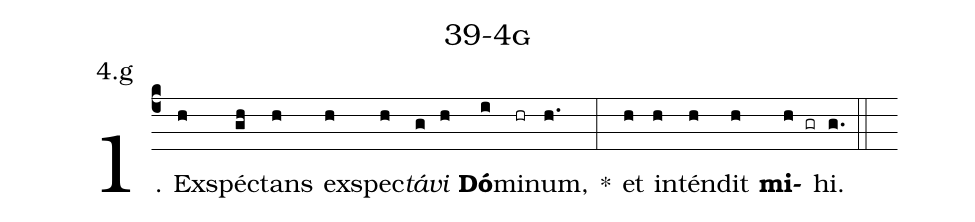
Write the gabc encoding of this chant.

name: 39-4g;
annotation: 4.g;
%%
(c4)1. Ex(h)spéc(gh)tans(h) ex(h)spec(h)<i>tá</i>(g)<i>vi</i>(h) <b>Dó</b>(i)mi(hr)num,(h.) *(:) et(h) in(h)tén(h)dit(h) <b>mi</b>(h gr)hi.(g.) (::)
